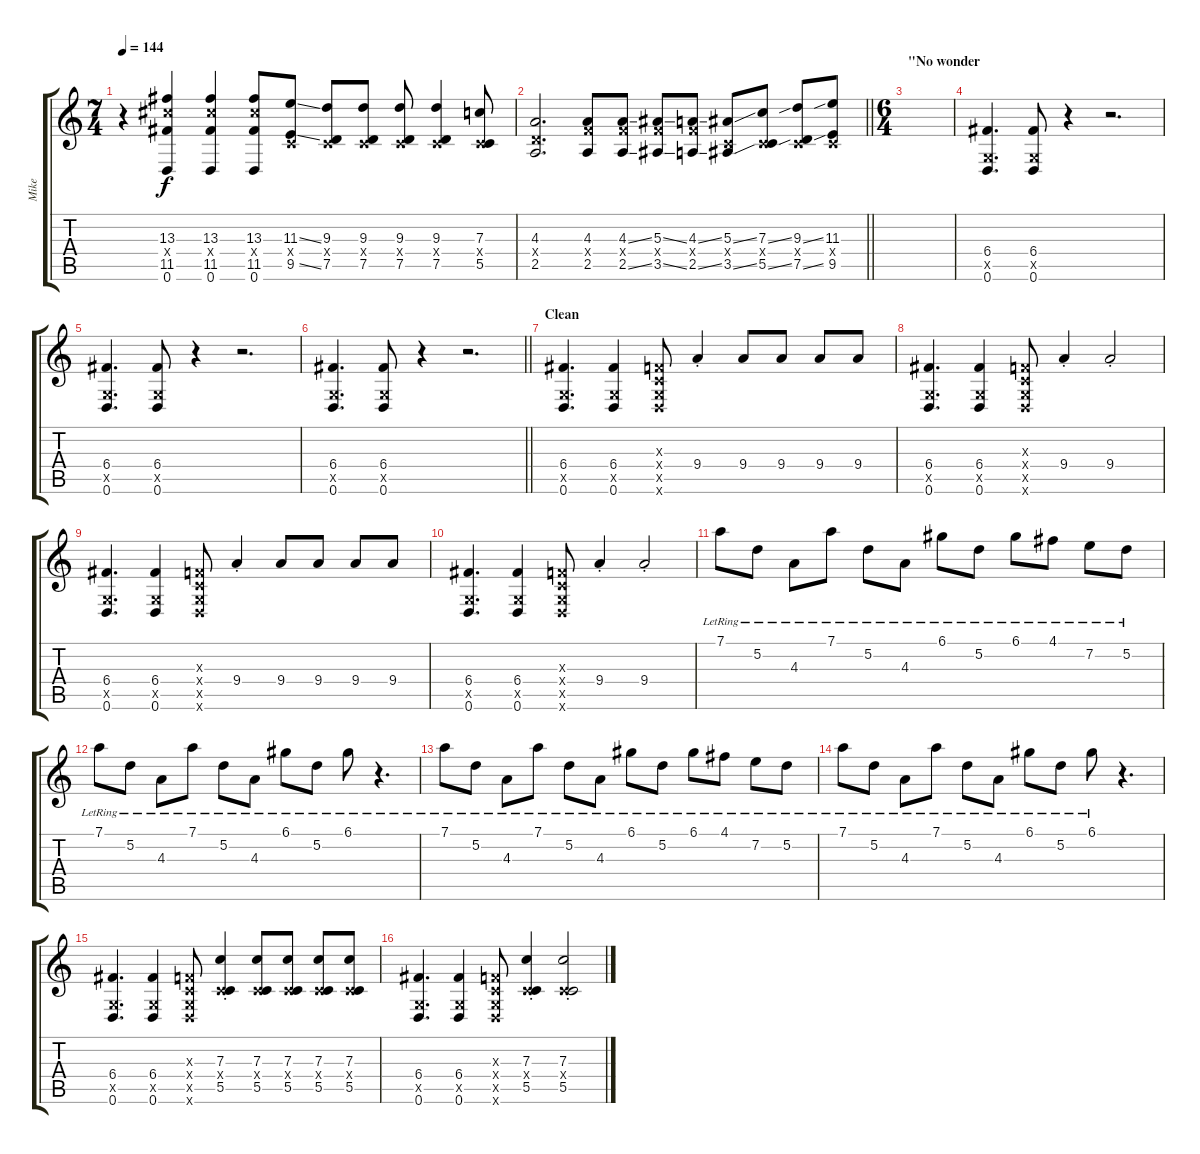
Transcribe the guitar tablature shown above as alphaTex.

\track ("Mike" "Mike") {instrument overdrivenguitar}
\staff {score tabs}
\tuning (D4 A3 F3 C3 G2 D2) {hide}
\ts (7 4)
\tempo 144
\clef g2
\ks c
r.4{dy f} (13.3 13.4{x} 11.5 0.6).4 (13.3 13.4{x} 11.5 0.6).4 (13.3 13.4{x} 11.5 0.6).8 (11.3{ss} 0.4{x} 9.5{ss}).8 (9.3 0.4{x} 7.5).8 (9.3 0.4{x} 7.5).8 (9.3 0.4{x} 7.5).8 (9.3 0.4{x} 7.5).4 (7.3 0.4{x} 5.5).8 |
\barLineRight lightlight
(4.3 2.4{x} 2.5).2{d} (4.3 5.4{x} 2.5).8 (4.3{ss} 5.4{x} 2.5{ss}).8 (5.3{ss} 5.4{x} 3.5{ss}).8 (4.3{ss} 5.4{x} 2.5{ss}).8 (5.3{ss} 0.4{x} 3.5{ss}).8 (7.3{ss} 0.4{x} 5.5{ss}).8 (9.3{ss} 0.4{x} 7.5{ss}).8 (11.3 0.4{x} 9.5).8 |
\ts (6 4)
\section ("" "\"No wonder")
|
(6.4 0.5{x} 0.6).4{d} (6.4 0.5{x} 0.6).8 r.4 r.2{d} |
(6.4 0.5{x} 0.6).4{d} (6.4 0.5{x} 0.6).8 r.4 r.2{d} |
\barLineRight lightlight
(6.4 0.5{x} 0.6).4{d} (6.4 0.5{x} 0.6).8 r.4 r.2{d} |
\section ("" "Clean")
(6.4 0.5{x} 0.6).4{d} (6.4 0.5{x} 0.6).4 (0.3{x} 0.4{x} 0.5{x} 0.6{x}).8 9.4{st}.4 9.4.8 9.4.8 9.4.8 9.4.8 |
(6.4 0.5{x} 0.6).4{d} (6.4 0.5{x} 0.6).4 (0.3{x} 0.4{x} 0.5{x} 0.6{x}).8 9.4{st}.4 9.4{st}.2 |
(6.4 0.5{x} 0.6).4{d} (6.4 0.5{x} 0.6).4 (0.3{x} 0.4{x} 0.5{x} 0.6{x}).8 9.4{st}.4 9.4.8 9.4.8 9.4.8 9.4.8 |
(6.4 0.5{x} 0.6).4{d} (6.4 0.5{x} 0.6).4 (0.3{x} 0.4{x} 0.5{x} 0.6{x}).8 9.4{st}.4 9.4{st}.2 |
7.1{lr}.8{instrument overdrivenguitar} 5.2{lr}.8 4.3{lr}.8 7.1{lr}.8 5.2{lr}.8 4.3{lr}.8 6.1{lr}.8 5.2{lr}.8 6.1{lr}.8 4.1{lr}.8 7.2{lr}.8 5.2{lr}.8 |
7.1{lr}.8 5.2{lr}.8 4.3{lr}.8 7.1{lr}.8 5.2{lr}.8 4.3{lr}.8 6.1{lr}.8 5.2{lr}.8 6.1{lr}.8 r.4{d} |
7.1{lr}.8{instrument overdrivenguitar} 5.2{lr}.8 4.3{lr}.8 7.1{lr}.8 5.2{lr}.8 4.3{lr}.8 6.1{lr}.8 5.2{lr}.8 6.1{lr}.8 4.1{lr}.8 7.2{lr}.8 5.2{lr}.8 |
7.1{lr}.8 5.2{lr}.8 4.3{lr}.8 7.1{lr}.8 5.2{lr}.8 4.3{lr}.8 6.1{lr}.8 5.2{lr}.8 6.1{lr}.8 r.4{d} |
(6.4 0.5{x} 0.6).4{d} (6.4 0.5{x} 0.6).4 (0.3{x} 0.4{x} 0.5{x} 0.6{x}).8 (7.3{st} 0.4{x} 5.5{st}).4 (7.3 0.4{x} 5.5).8 (7.3 0.4{x} 5.5).8 (7.3 0.4{x} 5.5).8 (7.3 0.4{x} 5.5).8 |
(6.4 0.5{x} 0.6).4{d} (6.4 0.5{x} 0.6).4 (0.3{x} 0.4{x} 0.5{x} 0.6{x}).8 (7.3{st} 0.4{x} 5.5{st}).4 (7.3{st} 0.4{x} 5.5{st}).2
